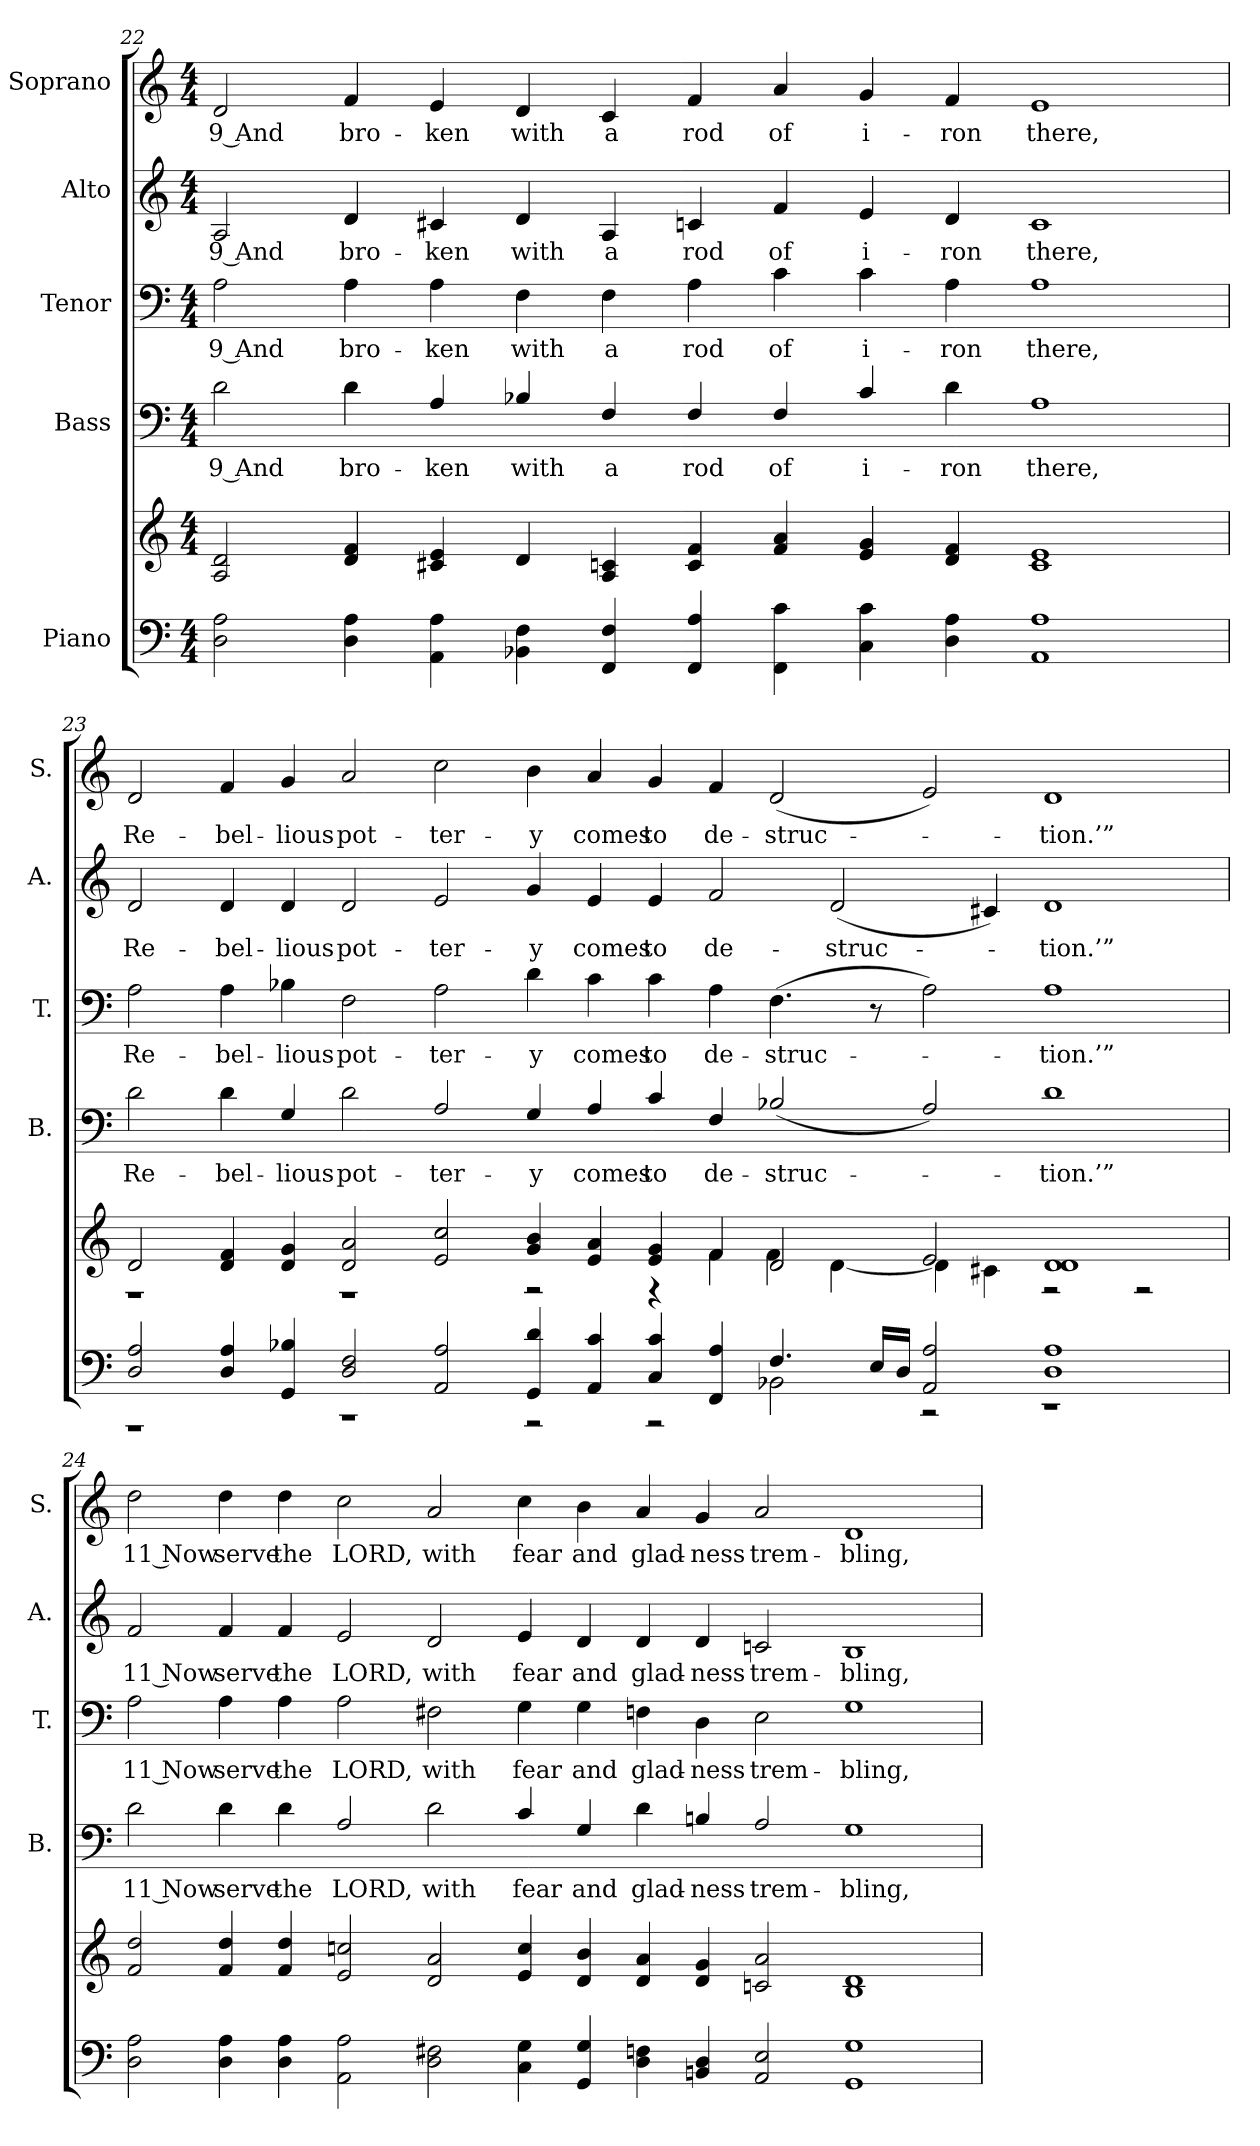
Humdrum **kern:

**kern	**kern	**kern	**text	**kern	**text	**kern	**text	**kern	**text
*part5	*part5	*part4	*part4	*part3	*part3	*part2	*part2	*part1	*part1
*staff6	*staff5	*staff4	*staff4	*staff3	*staff3	*staff2	*staff2	*staff1	*staff1
*I"Piano	*	*I"Bass	*	*I"Tenor	*	*I"Alto	*	*I"Soprano	*
*	*	*I'B.	*	*I'T.	*	*I'A.	*	*I'S.	*
*clefF4	*clefG2	*clefF4	*	*clefF4	*	*clefG2	*	*clefG2	*
*	*	*ITrd7c12	*	*	*	*	*	*	*
*k[]	*k[]	*k[]	*	*k[]	*	*k[]	*	*k[]	*
*C:	*C:	*C:	*	*C:	*	*C:	*	*C:	*
*M4/4	*M4/4	*M4/4	*	*M4/4	*	*M4/4	*	*M4/4	*
=22	=22	=22	=22	=22	=22	=22	=22	=22	=22
!	!	!	!LO:LY:b:color=#000000	!	!	!	!	!	!
!	!	!	!	!	!LO:LY:b:color=#000000	!	!	!	!
!	!	!	!	!	!	!	!LO:LY:b:color=#000000	!	!
!	!	!	!	!	!	!	!	!	!LO:LY:b:color=#000000
2Di\ 2Ai	2Ai/ 2di	2Di\	9 And	2Ai\	9 And	2Ai/	9 And	2di/	9 And
!	!	!	!LO:LY:b:color=#000000	!	!	!	!	!	!
!	!	!	!	!	!LO:LY:b:color=#000000	!	!	!	!
!	!	!	!	!	!	!	!LO:LY:b:color=#000000	!	!
!	!	!	!	!	!	!	!	!	!LO:LY:b:color=#000000
4Di\ 4Ai	4di/ 4fi	4Di\	bro-	4Ai\	bro-	4di/	bro-	4fi/	bro-
!	!	!	!LO:LY:b:color=#000000	!	!	!	!	!	!
!	!	!	!	!	!LO:LY:b:color=#000000	!	!	!	!
!	!	!	!	!	!	!	!LO:LY:b:color=#000000	!	!
!	!	!	!	!	!	!	!	!	!LO:LY:b:color=#000000
4AAi\ 4Ai	4c#Xi/ 4ei	4AAi/	-ken	4Ai\	-ken	4c#Xi/	-ken	4ei/	-ken
!	!	!	!LO:LY:b:color=#000000	!	!	!	!	!	!
!	!	!	!	!	!LO:LY:b:color=#000000	!	!	!	!
!	!	!	!	!	!	!	!LO:LY:b:color=#000000	!	!
!	!	!	!	!	!	!	!	!	!LO:LY:b:color=#000000
4BB-Xi\ 4Fi	4di/	4BB-Xi/	with	4Fi\	with	4di/	with	4di/	with
!	!	!	!LO:LY:b:color=#000000	!	!	!	!	!	!
!	!	!	!	!	!LO:LY:b:color=#000000	!	!	!	!
!	!	!	!	!	!	!	!LO:LY:b:color=#000000	!	!
!	!	!	!	!	!	!	!	!	!LO:LY:b:color=#000000
4FFi/ 4Fi	4Ai/ 4cni	4FFi/	a	4Fi\	a	4Ai/	a	4ci/	a
!	!	!	!LO:LY:b:color=#000000	!	!	!	!	!	!
!	!	!	!	!	!LO:LY:b:color=#000000	!	!	!	!
!	!	!	!	!	!	!	!LO:LY:b:color=#000000	!	!
!	!	!	!	!	!	!	!	!	!LO:LY:b:color=#000000
4FFi/ 4Ai	4ci/ 4fi	4FFi/	rod	4Ai\	rod	4cni/	rod	4fi/	rod
!	!	!	!LO:LY:b:color=#000000	!	!	!	!	!	!
!	!	!	!	!	!LO:LY:b:color=#000000	!	!	!	!
!	!	!	!	!	!	!	!LO:LY:b:color=#000000	!	!
!	!	!	!	!	!	!	!	!	!LO:LY:b:color=#000000
4FFi\ 4ci	4fi/ 4ai	4FFi/	of	4ci\	of	4fi/	of	4ai/	of
!	!	!	!LO:LY:b:color=#000000	!	!	!	!	!	!
!	!	!	!	!	!LO:LY:b:color=#000000	!	!	!	!
!	!	!	!	!	!	!	!LO:LY:b:color=#000000	!	!
!	!	!	!	!	!	!	!	!	!LO:LY:b:color=#000000
4Ci\ 4ci	4ei/ 4gi	4Ci/	i-	4ci\	i-	4ei/	i-	4gi/	i-
!	!	!	!LO:LY:b:color=#000000	!	!	!	!	!	!
!	!	!	!	!	!LO:LY:b:color=#000000	!	!	!	!
!	!	!	!	!	!	!	!LO:LY:b:color=#000000	!	!
!	!	!	!	!	!	!	!	!	!LO:LY:b:color=#000000
4Di\ 4Ai	4di/ 4fi	4Di\	-ron	4Ai\	-ron	4di/	-ron	4fi/	-ron
!	!	!	!LO:LY:b:color=#000000	!	!	!	!	!	!
!	!	!	!	!	!LO:LY:b:color=#000000	!	!	!	!
!	!	!	!	!	!	!	!LO:LY:b:color=#000000	!	!
!	!	!	!	!	!	!	!	!	!LO:LY:b:color=#000000
1AAi 1Ai	1ci 1ei	1AAi	there,	1Ai	there,	1ci	there,	1ei	there,
!!LO:PB:g=z
=23	=23	=23	=23	=23	=23	=23	=23	=23	=23
*^	*^	*	*	*	*	*	*	*	*
!	!	!	!	!	!LO:LY:b:color=#000000	!	!	!	!	!	!
!	!	!	!	!	!	!	!LO:LY:b:color=#000000	!	!	!	!
!	!	!	!	!	!	!	!	!	!LO:LY:b:color=#000000	!	!
!	!	!	!	!	!	!	!	!	!	!	!LO:LY:b:color=#000000
2Di/ 2Ai	1r	2di/	1r	2Di\	Re-	2Ai\	Re-	2di/	Re-	2di/	Re-
!	!	!	!	!	!LO:LY:b:color=#000000	!	!	!	!	!	!
!	!	!	!	!	!	!	!LO:LY:b:color=#000000	!	!	!	!
!	!	!	!	!	!	!	!	!	!LO:LY:b:color=#000000	!	!
!	!	!	!	!	!	!	!	!	!	!	!LO:LY:b:color=#000000
4Di/ 4Ai	.	4di/ 4fi	.	4Di\	-bel-	4Ai\	-bel-	4di/	-bel-	4fi/	-bel-
!	!	!	!	!	!LO:LY:b:color=#000000	!	!	!	!	!	!
!	!	!	!	!	!	!	!LO:LY:b:color=#000000	!	!	!	!
!	!	!	!	!	!	!	!	!	!LO:LY:b:color=#000000	!	!
!	!	!	!	!	!	!	!	!	!	!	!LO:LY:b:color=#000000
4GGi/ 4B-Xi	.	4di/ 4gi	.	4GGi/	-lious	4B-Xi\	-lious	4di/	-lious	4gi/	-lious
!	!	!	!	!	!LO:LY:b:color=#000000	!	!	!	!	!	!
!	!	!	!	!	!	!	!LO:LY:b:color=#000000	!	!	!	!
!	!	!	!	!	!	!	!	!	!LO:LY:b:color=#000000	!	!
!	!	!	!	!	!	!	!	!	!	!	!LO:LY:b:color=#000000
2Di/ 2Fi	1r	2di/ 2ai	1r	2Di\	pot-	2Fi\	pot-	2di/	pot-	2ai/	pot-
!	!	!	!	!	!LO:LY:b:color=#000000	!	!	!	!	!	!
!	!	!	!	!	!	!	!LO:LY:b:color=#000000	!	!	!	!
!	!	!	!	!	!	!	!	!	!LO:LY:b:color=#000000	!	!
!	!	!	!	!	!	!	!	!	!	!	!LO:LY:b:color=#000000
2AAi/ 2Ai	.	2ei/ 2cci	.	2AAi/	-ter-	2Ai\	-ter-	2ei/	-ter-	2cci\	-ter-
!	!	!	!	!	!LO:LY:b:color=#000000	!	!	!	!	!	!
!	!	!	!	!	!	!	!LO:LY:b:color=#000000	!	!	!	!
!	!	!	!	!	!	!	!	!	!LO:LY:b:color=#000000	!	!
!	!	!	!	!	!	!	!	!	!	!	!LO:LY:b:color=#000000
4GGi/ 4di	2r	4gi/ 4bi	2r	4GGi/	-y	4di\	-y	4gi/	-y	4bi\	-y
!	!	!	!	!	!LO:LY:b:color=#000000	!	!	!	!	!	!
!	!	!	!	!	!	!	!LO:LY:b:color=#000000	!	!	!	!
!	!	!	!	!	!	!	!	!	!LO:LY:b:color=#000000	!	!
!	!	!	!	!	!	!	!	!	!	!	!LO:LY:b:color=#000000
4AAi/ 4ci	.	4ei/ 4ai	.	4AAi/	comes	4ci\	comes	4ei/	comes	4ai/	comes
!	!	!	!	!	!LO:LY:b:color=#000000	!	!	!	!	!	!
!	!	!	!	!	!	!	!LO:LY:b:color=#000000	!	!	!	!
!	!	!	!	!	!	!	!	!	!LO:LY:b:color=#000000	!	!
!	!	!	!	!	!	!	!	!	!	!	!LO:LY:b:color=#000000
4Ci/ 4ci	2r	4ei/ 4gi	4r	4Ci/	to	4ci\	to	4ei/	to	4gi/	to
!	!	!	!	!	!LO:LY:b:color=#000000	!	!	!	!	!	!
!	!	!	!	!	!	!	!LO:LY:b:color=#000000	!	!	!	!
!	!	!	!	!	!	!	!	!	!LO:LY:b:color=#000000	!	!
!	!	!	!	!	!	!	!	!	!	!	!LO:LY:b:color=#000000
4FFi/ 4Ai	.	4fi/	4fi\	4FFi/	de-	4Ai\	de-	2fi/	de-	4fi/	de-
!	!	!	!	!	!LO:LY:b:color=#000000	!	!	!	!	!	!
!	!	!	!	!	!	!	!LO:LY:b:color=#000000	!	!	!	!
!	!	!	!	!	!	!	!	!	!	!	!LO:LY:b:color=#000000
4.Fi/	2BB-Xi\	2di/	4fi\	(2BB-Xi/	-struc-	(4.Fi\	-struc-	.	.	(2di/	-struc-
!	!	!	!	!	!	!	!	!	!LO:LY:b:color=#000000	!	!
.	.	.	[<4di\	.	.	.	.	(2di/	-struc-	.	.
16Ei/LL	.	.	.	.	.	8r	.	.	.	.	.
16Di/JJ	.	.	.	.	.	.	.	.	.	.	.
2AAi/ 2Ai	2r	2ei/	4di\]	2AAi/)	.	2Ai\)	.	.	.	2ei/)	.
.	.	.	4c#Xi\	.	.	.	.	4c#Xi/)	.	.	.
!	!	!	!	!	!LO:LY:b:color=#000000	!	!	!	!	!	!
!	!	!	!	!	!	!	!LO:LY:b:color=#000000	!	!	!	!
!	!	!	!	!	!	!	!	!	!LO:LY:b:color=#000000	!	!
!	!	!	!	!	!	!	!	!	!	!	!LO:LY:b:color=#000000
1Di 1Ai	1r	1di 1di	2r	1Di	-tion.’”	1Ai	-tion.’”	1di	-tion.’”	1di	-tion.’”
.	.	.	2r	.	.	.	.	.	.	.	.
*v	*v	*	*	*	*	*	*	*	*	*	*
*	*v	*v	*	*	*	*	*	*	*	*
!!LO:LB:g=z
=24	=24	=24	=24	=24	=24	=24	=24	=24	=24
*	*^	*	*	*	*	*	*	*	*
!	!	!	!	!LO:LY:b:color=#000000	!	!	!	!	!	!
*	*v	*v	*	*	*	*	*	*	*	*
*	*^	*	*	*	*	*	*	*	*
!	!	!	!	!	!	!LO:LY:b:color=#000000	!	!	!	!
*	*v	*v	*	*	*	*	*	*	*	*
*	*^	*	*	*	*	*	*	*	*
!	!	!	!	!	!	!	!	!LO:LY:b:color=#000000	!	!
*	*v	*v	*	*	*	*	*	*	*	*
*	*^	*	*	*	*	*	*	*	*
!	!	!	!	!	!	!	!	!	!	!LO:LY:b:color=#000000
*	*v	*v	*	*	*	*	*	*	*	*
2Di\ 2Ai	2fi/ 2ddi	2Di\	11 Now	2Ai\	11 Now	2fi/	11 Now	2ddi\	11 Now
!	!	!	!LO:LY:b:color=#000000	!	!	!	!	!	!
!	!	!	!	!	!LO:LY:b:color=#000000	!	!	!	!
!	!	!	!	!	!	!	!LO:LY:b:color=#000000	!	!
!	!	!	!	!	!	!	!	!	!LO:LY:b:color=#000000
4Di\ 4Ai	4fi/ 4ddi	4Di\	serve	4Ai\	serve	4fi/	serve	4ddi\	serve
!	!	!	!LO:LY:b:color=#000000	!	!	!	!	!	!
!	!	!	!	!	!LO:LY:b:color=#000000	!	!	!	!
!	!	!	!	!	!	!	!LO:LY:b:color=#000000	!	!
!	!	!	!	!	!	!	!	!	!LO:LY:b:color=#000000
4Di\ 4Ai	4fi/ 4ddi	4Di\	the	4Ai\	the	4fi/	the	4ddi\	the
!	!	!	!LO:LY:b:color=#000000	!	!	!	!	!	!
!	!	!	!	!	!LO:LY:b:color=#000000	!	!	!	!
!	!	!	!	!	!	!	!LO:LY:b:color=#000000	!	!
!	!	!	!	!	!	!	!	!	!LO:LY:b:color=#000000
2AAi\ 2Ai	2ei/ 2ccni	2AAi/	LORD,	2Ai\	LORD,	2ei/	LORD,	2cci\	LORD,
!	!	!	!LO:LY:b:color=#000000	!	!	!	!	!	!
!	!	!	!	!	!LO:LY:b:color=#000000	!	!	!	!
!	!	!	!	!	!	!	!LO:LY:b:color=#000000	!	!
!	!	!	!	!	!	!	!	!	!LO:LY:b:color=#000000
2Di\ 2F#Xi	2di/ 2ai	2Di\	with	2F#Xi\	with	2di/	with	2ai/	with
!	!	!	!LO:LY:b:color=#000000	!	!	!	!	!	!
!	!	!	!	!	!LO:LY:b:color=#000000	!	!	!	!
!	!	!	!	!	!	!	!LO:LY:b:color=#000000	!	!
!	!	!	!	!	!	!	!	!	!LO:LY:b:color=#000000
4Ci\ 4Gi	4ei/ 4cci	4Ci/	fear	4Gi\	fear	4ei/	fear	4cci\	fear
!	!	!	!LO:LY:b:color=#000000	!	!	!	!	!	!
!	!	!	!	!	!LO:LY:b:color=#000000	!	!	!	!
!	!	!	!	!	!	!	!LO:LY:b:color=#000000	!	!
!	!	!	!	!	!	!	!	!	!LO:LY:b:color=#000000
4GGi/ 4Gi	4di/ 4bi	4GGi/	and	4Gi\	and	4di/	and	4bi\	and
!	!	!	!LO:LY:b:color=#000000	!	!	!	!	!	!
!	!	!	!	!	!LO:LY:b:color=#000000	!	!	!	!
!	!	!	!	!	!	!	!LO:LY:b:color=#000000	!	!
!	!	!	!	!	!	!	!	!	!LO:LY:b:color=#000000
4Di\ 4Fni	4di/ 4ai	4Di\	glad-	4Fni\	glad-	4di/	glad-	4ai/	glad-
!	!	!	!LO:LY:b:color=#000000	!	!	!	!	!	!
!	!	!	!	!	!LO:LY:b:color=#000000	!	!	!	!
!	!	!	!	!	!	!	!LO:LY:b:color=#000000	!	!
!	!	!	!	!	!	!	!	!	!LO:LY:b:color=#000000
4BBni/ 4Di	4di/ 4gi	4BBni/	-ness	4Di\	-ness	4di/	-ness	4gi/	-ness
!	!	!	!LO:LY:b:color=#000000	!	!	!	!	!	!
!	!	!	!	!	!LO:LY:b:color=#000000	!	!	!	!
!	!	!	!	!	!	!	!LO:LY:b:color=#000000	!	!
!	!	!	!	!	!	!	!	!	!LO:LY:b:color=#000000
2AAi/ 2Ei	2cni/ 2ai	2AAi/	trem-	2Ei\	trem-	2cni/	trem-	2ai/	trem-
!	!	!	!LO:LY:b:color=#000000	!	!	!	!	!	!
!	!	!	!	!	!LO:LY:b:color=#000000	!	!	!	!
!	!	!	!	!	!	!	!LO:LY:b:color=#000000	!	!
!	!	!	!	!	!	!	!	!	!LO:LY:b:color=#000000
1GGi 1Gi	1Bi 1di	1GGi	-bling,	1Gi	-bling,	1Bi	-bling,	1di	-bling,
=	=	=	=	=	=	=	=	=	=
*-	*-	*-	*-	*-	*-	*-	*-	*-	*-
